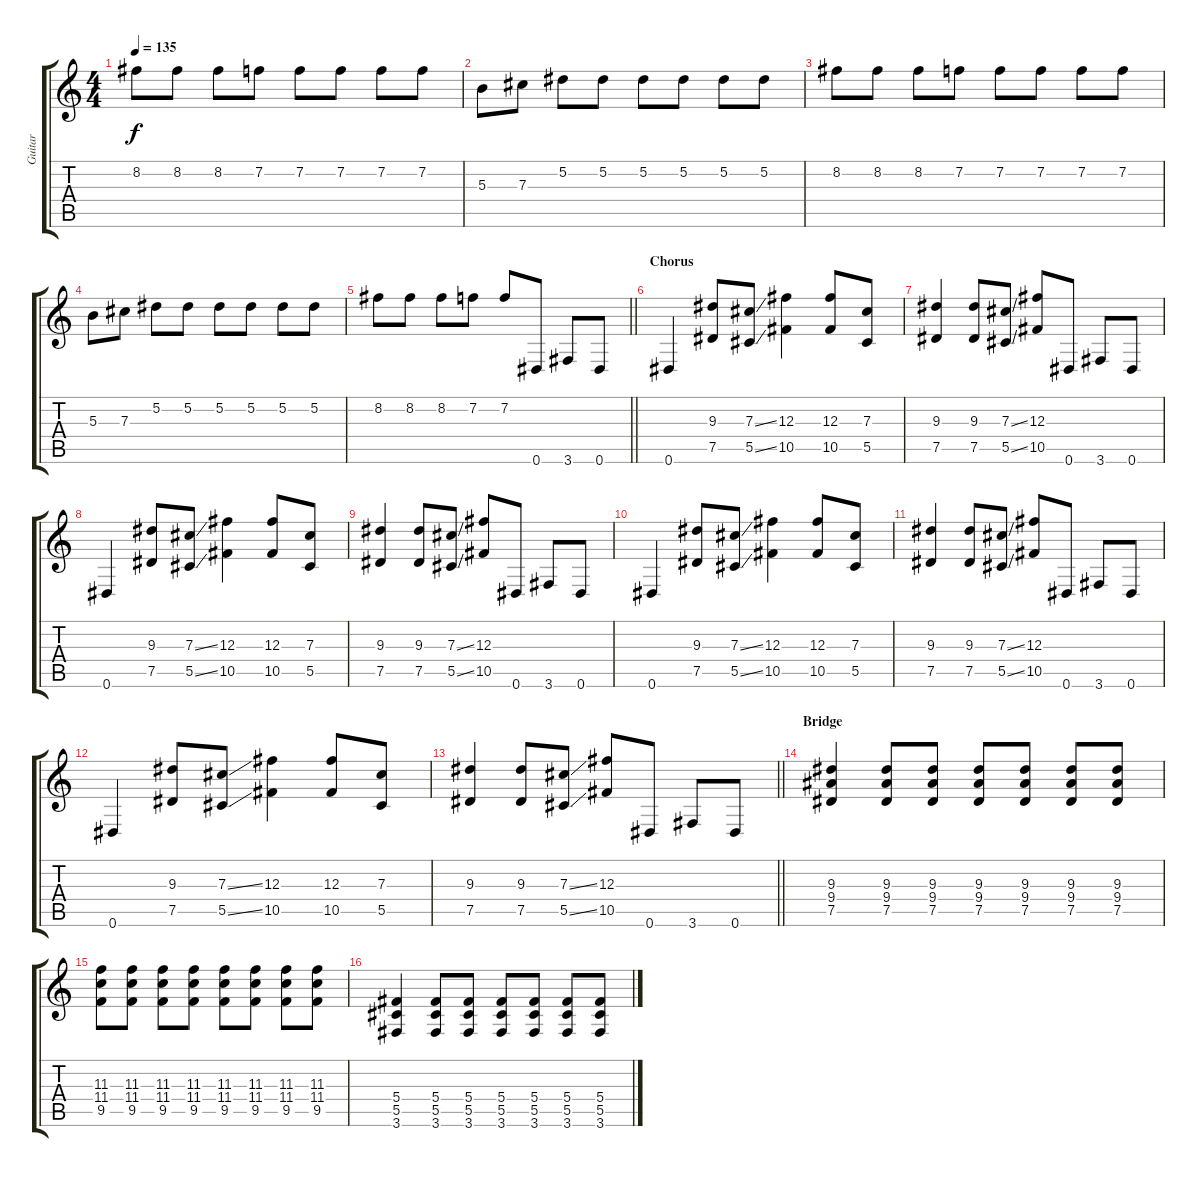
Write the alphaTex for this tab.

\track ("Guitar" "Guitar") {instrument distortionguitar}
\staff {score tabs}
\tuning (Eb4 Bb3 Gb3 Db3 Ab2 Eb2) {hide}
\ts (4 4)
\tempo 135
\clef g2
\ks c
8.2.8{dy f} 8.2.8 8.2.8 7.2.8 7.2.8 7.2.8 7.2.8 7.2.8 |
5.3.8 7.3.8 5.2.8 5.2.8 5.2.8 5.2.8 5.2.8 5.2.8 |
8.2.8 8.2.8 8.2.8 7.2.8 7.2.8 7.2.8 7.2.8 7.2.8 |
5.3.8 7.3.8 5.2.8 5.2.8 5.2.8 5.2.8 5.2.8 5.2.8 |
\barLineRight lightlight
8.2.8 8.2.8 8.2.8 7.2.8 7.2.8 0.6.8 3.6.8 0.6.8 |
\section ("" "Chorus")
0.6.4 (9.3 7.5).8 (7.3{ss} 5.5{ss}).8 (12.3 10.5).4 (12.3 10.5).8 (7.3 5.5).8 |
(9.3 7.5).4 (9.3 7.5).8 (7.3{ss} 5.5{ss}).8 (12.3 10.5).8 0.6.8 3.6.8 0.6.8 |
0.6.4 (9.3 7.5).8 (7.3{ss} 5.5{ss}).8 (12.3 10.5).4 (12.3 10.5).8 (7.3 5.5).8 |
(9.3 7.5).4 (9.3 7.5).8 (7.3{ss} 5.5{ss}).8 (12.3 10.5).8 0.6.8 3.6.8 0.6.8 |
0.6.4 (9.3 7.5).8 (7.3{ss} 5.5{ss}).8 (12.3 10.5).4 (12.3 10.5).8 (7.3 5.5).8 |
(9.3 7.5).4 (9.3 7.5).8 (7.3{ss} 5.5{ss}).8 (12.3 10.5).8 0.6.8 3.6.8 0.6.8 |
0.6.4 (9.3 7.5).8 (7.3{ss} 5.5{ss}).8 (12.3 10.5).4 (12.3 10.5).8 (7.3 5.5).8 |
\barLineRight lightlight
(9.3 7.5).4 (9.3 7.5).8 (7.3{ss} 5.5{ss}).8 (12.3 10.5).8 0.6.8 3.6.8 0.6.8 |
\section ("" "Bridge")
(9.3 9.4 7.5).4 (9.3 9.4 7.5).8 (9.3 9.4 7.5).8 (9.3 9.4 7.5).8 (9.3 9.4 7.5).8 (9.3 9.4 7.5).8 (9.3 9.4 7.5).8 |
(11.3 11.4 9.5).8 (11.3 11.4 9.5).8 (11.3 11.4 9.5).8 (11.3 11.4 9.5).8 (11.3 11.4 9.5).8 (11.3 11.4 9.5).8 (11.3 11.4 9.5).8 (11.3 11.4 9.5).8 |
(5.4 5.5 3.6).4 (5.4 5.5 3.6).8 (5.4 5.5 3.6).8 (5.4 5.5 3.6).8 (5.4 5.5 3.6).8 (5.4 5.5 3.6).8 (5.4 5.5 3.6).8
